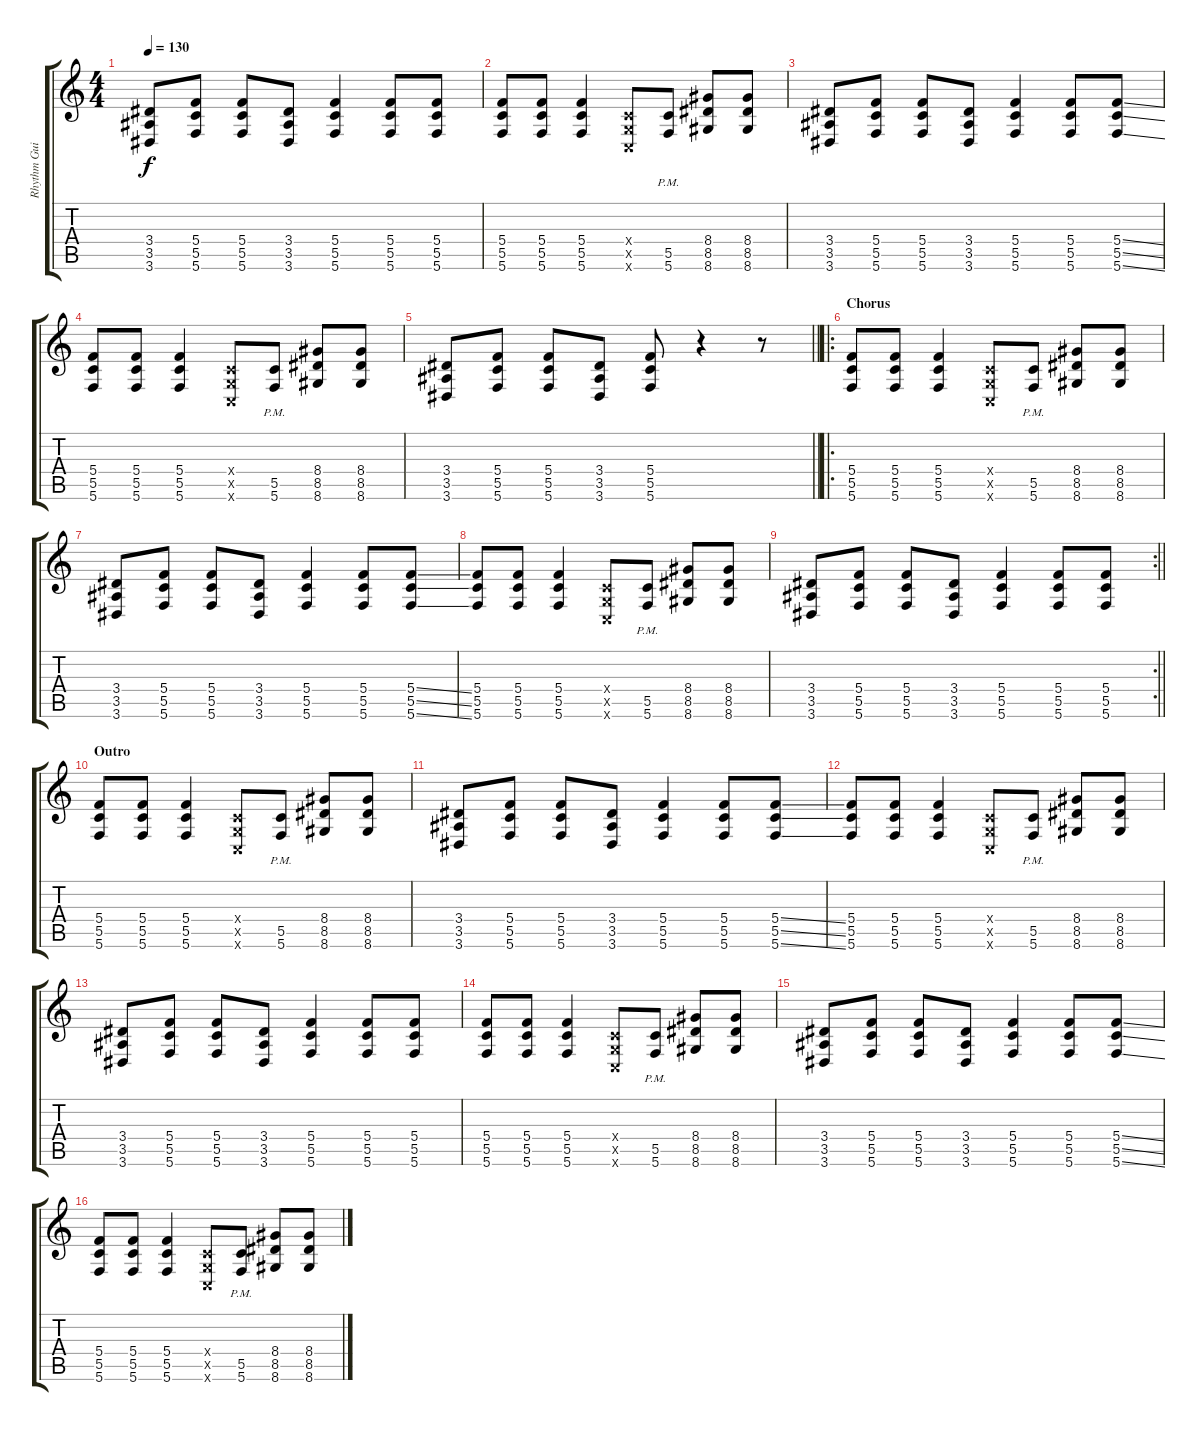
\track ("Rhythm Guitar" "Rhythm Gui") {instrument overdrivenguitar}
\staff {score tabs}
\tuning (D4 A3 F3 C3 G2 C2) {hide}
\ts (4 4)
\tempo 130
\clef g2
\ks c
(3.4 3.5 3.6).8{dy f} (5.4 5.5 5.6).8 (5.4 5.5 5.6).8 (3.4 3.5 3.6).8 (5.4 5.5 5.6).4 (5.4 5.5 5.6).8 (5.4 5.5 5.6).8 |
(5.4 5.5 5.6).8 (5.4 5.5 5.6).8 (5.4 5.5 5.6).4 (0.4{x} 0.5{x} 0.6{x}).8 (5.5{pm} 5.6).8 (8.4 8.5 8.6).8 (8.4 8.5 8.6).8 |
(3.4 3.5 3.6).8 (5.4 5.5 5.6).8 (5.4 5.5 5.6).8 (3.4 3.5 3.6).8 (5.4 5.5 5.6).4 (5.4 5.5 5.6).8 (5.4{ss} 5.5{ss} 5.6{ss}).8 |
(5.4 5.5 5.6).8 (5.4 5.5 5.6).8 (5.4 5.5 5.6).4 (0.4{x} 0.5{x} 0.6{x}).8 (5.5{pm} 5.6).8 (8.4 8.5 8.6).8 (8.4 8.5 8.6).8 |
\barLineRight lightlight
(3.4 3.5 3.6).8 (5.4 5.5 5.6).8 (5.4 5.5 5.6).8 (3.4 3.5 3.6).8 (5.4 5.5 5.6).8 r.4 r.8 |
\ro
\section ("" "Chorus")
(5.4 5.5 5.6).8 (5.4 5.5 5.6).8 (5.4 5.5 5.6).4 (0.4{x} 0.5{x} 0.6{x}).8 (5.5{pm} 5.6).8 (8.4 8.5 8.6).8 (8.4 8.5 8.6).8 |
(3.4 3.5 3.6).8 (5.4 5.5 5.6).8 (5.4 5.5 5.6).8 (3.4 3.5 3.6).8 (5.4 5.5 5.6).4 (5.4 5.5 5.6).8 (5.4{ss} 5.5{ss} 5.6{ss}).8 |
(5.4 5.5 5.6).8 (5.4 5.5 5.6).8 (5.4 5.5 5.6).4 (0.4{x} 0.5{x} 0.6{x}).8 (5.5{pm} 5.6).8 (8.4 8.5 8.6).8 (8.4 8.5 8.6).8 |
\rc 2
\barLineRight lightlight
(3.4 3.5 3.6).8 (5.4 5.5 5.6).8 (5.4 5.5 5.6).8 (3.4 3.5 3.6).8 (5.4 5.5 5.6).4 (5.4 5.5 5.6).8 (5.4 5.5 5.6).8 |
\section ("" "Outro")
(5.4 5.5 5.6).8 (5.4 5.5 5.6).8 (5.4 5.5 5.6).4 (0.4{x} 0.5{x} 0.6{x}).8 (5.5{pm} 5.6).8 (8.4 8.5 8.6).8 (8.4 8.5 8.6).8 |
(3.4 3.5 3.6).8 (5.4 5.5 5.6).8 (5.4 5.5 5.6).8 (3.4 3.5 3.6).8 (5.4 5.5 5.6).4 (5.4 5.5 5.6).8 (5.4{ss} 5.5{ss} 5.6{ss}).8 |
(5.4 5.5 5.6).8 (5.4 5.5 5.6).8 (5.4 5.5 5.6).4 (0.4{x} 0.5{x} 0.6{x}).8 (5.5{pm} 5.6).8 (8.4 8.5 8.6).8 (8.4 8.5 8.6).8 |
(3.4 3.5 3.6).8 (5.4 5.5 5.6).8 (5.4 5.5 5.6).8 (3.4 3.5 3.6).8 (5.4 5.5 5.6).4 (5.4 5.5 5.6).8 (5.4 5.5 5.6).8 |
(5.4 5.5 5.6).8 (5.4 5.5 5.6).8 (5.4 5.5 5.6).4 (0.4{x} 0.5{x} 0.6{x}).8 (5.5{pm} 5.6).8 (8.4 8.5 8.6).8 (8.4 8.5 8.6).8 |
(3.4 3.5 3.6).8 (5.4 5.5 5.6).8 (5.4 5.5 5.6).8 (3.4 3.5 3.6).8 (5.4 5.5 5.6).4 (5.4 5.5 5.6).8 (5.4{ss} 5.5{ss} 5.6{ss}).8 |
(5.4 5.5 5.6).8 (5.4 5.5 5.6).8 (5.4 5.5 5.6).4 (0.4{x} 0.5{x} 0.6{x}).8 (5.5{pm} 5.6).8 (8.4 8.5 8.6).8 (8.4 8.5 8.6).8
